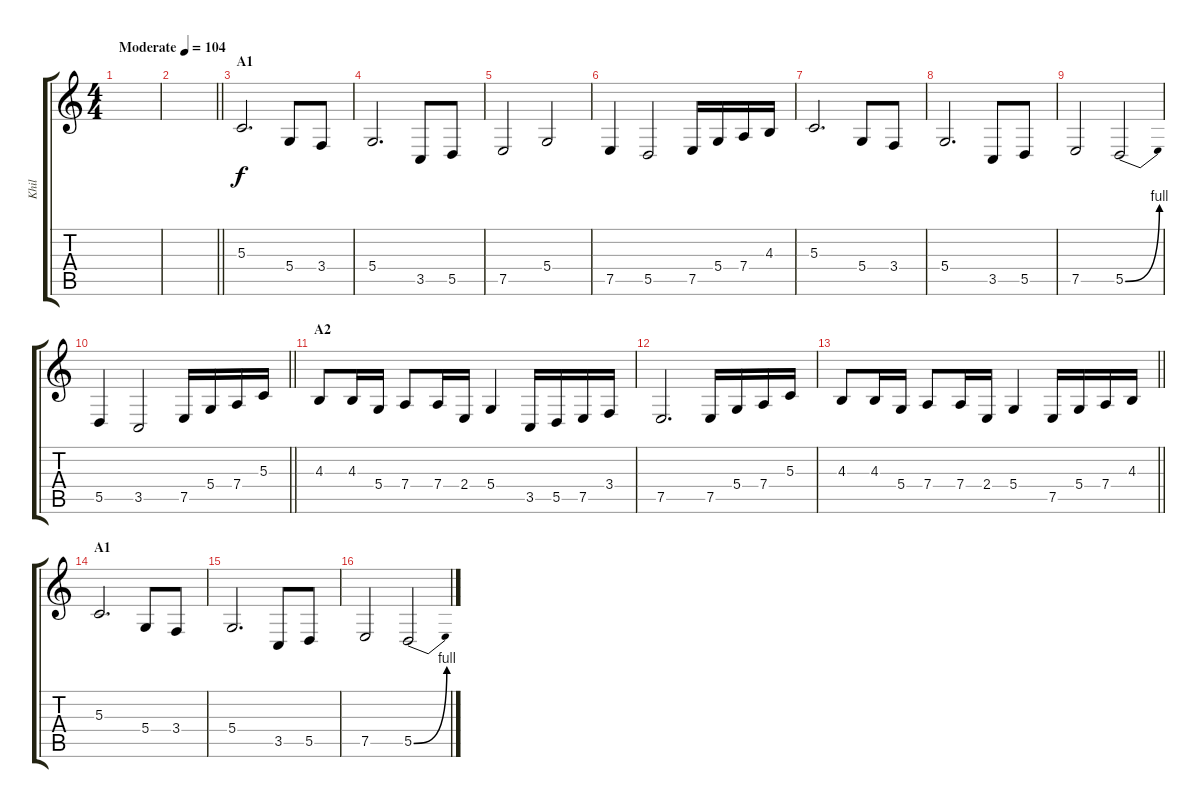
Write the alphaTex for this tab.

\track ("Khil" "Khil") {instrument clarinet}
\staff {score tabs}
\tuning (E4 B3 G3 D3 A2 D2) {hide}
\ts (4 4)
\tempo (104 "Moderate")
\clef g2
\ks c
|
\barLineRight lightlight
|
\section ("" "A1")
5.3.2{d} 5.4.8 3.4.8 |
5.4.2{d} 3.5.8 5.5.8 |
7.5.2 5.4.2 |
7.5.4 5.5.2 7.5.16 5.4.16 7.4.16 4.3.16 |
5.3.2{d} 5.4.8 3.4.8 |
5.4.2{d} 3.5.8 5.5.8 |
7.5.2 5.5{be (bend 0 0 60 4)}.2 |
\barLineRight lightlight
5.5.4 3.5.2 7.5.16 5.4.16 7.4.16 5.3.16 |
\section ("" "A2")
4.3.8 4.3.16 5.4.16 7.4.8 7.4.16 2.4.16 5.4.4 3.5.16 5.5.16 7.5.16 3.4.16 |
7.5.2{d} 7.5.16 5.4.16 7.4.16 5.3.16 |
\barLineRight lightlight
4.3.8 4.3.16 5.4.16 7.4.8 7.4.16 2.4.16 5.4.4 7.5.16 5.4.16 7.4.16 4.3.16 |
\section ("" "A1")
5.3.2{d} 5.4.8 3.4.8 |
5.4.2{d} 3.5.8 5.5.8 |
7.5.2 5.5{be (bend 0 0 60 4)}.2
